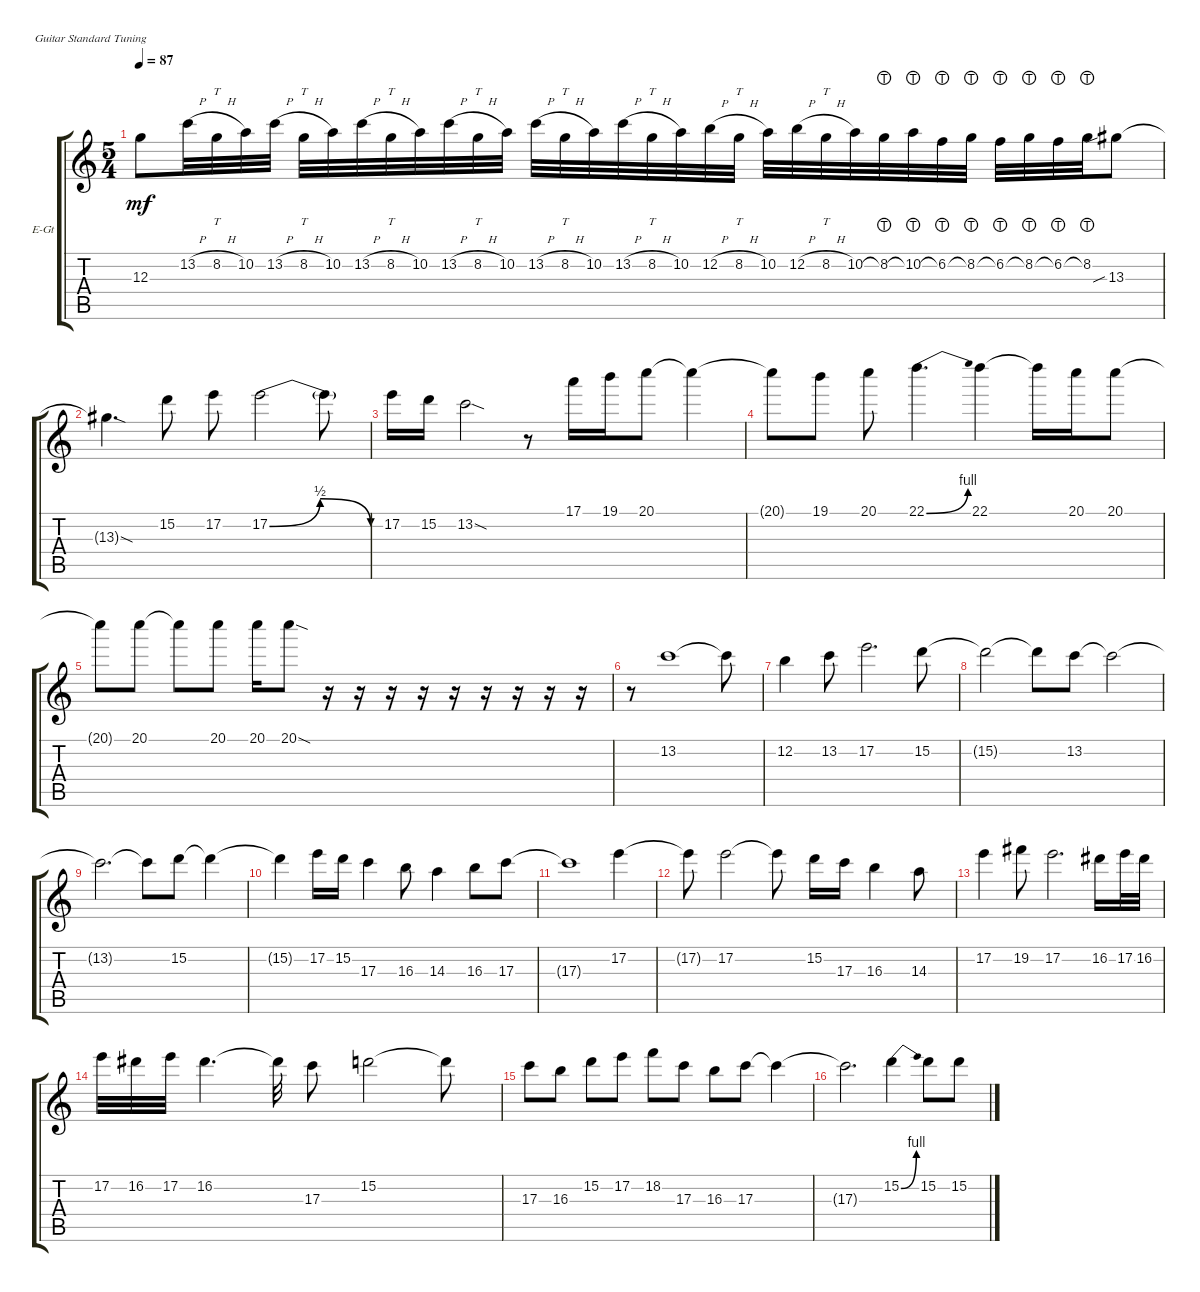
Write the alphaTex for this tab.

\defaultSystemsLayout 4
\bracketExtendMode groupsimilarinstruments
\firstSystemTrackNameOrientation horizontal
\otherSystemsTrackNameOrientation horizontal
\track ("Main Guitar" "E-Gt") {instrument overdrivenguitar}
\staff {score tabs}
\tuning (E4 B3 G3 D3 A2 E2)
\ts (5 4)
\tempo 87
\clef g2
\ks c
12.3{t}.8{dy mf} 13.2{h}.32 8.2{h}.32{tt} 10.2.32 13.2{h}.32 8.2{h}.32{tt} 10.2.32 13.2{h}.32 8.2{h}.32{tt} 10.2.32 13.2{h}.32 8.2{h}.32{tt} 10.2.32 13.2{h}.32 8.2{h}.32{tt} 10.2.32 13.2{h}.32 8.2{h}.32{tt} 10.2.32 12.2{h}.32 8.2{h}.32{tt} 10.2.32 12.2{h}.32 8.2{h}.32{tt} 10.2.32 8.2{lht}.32 10.2{lht}.32 6.2{lht}.32 8.2{lht}.32 6.2{lht}.32 8.2{lht}.32 6.2{lht}.32 8.2{lht}.32 13.3{sib}.8 |
13.3{sod t}.4{d} 15.2.8 17.2.8 17.2{be (bendrelease 0 0 15 2 44.4 2 59.4 0)}.2 17.2{t}.8 |
17.2.16 15.2.16 13.2{sod}.2 r.8 17.1.16 19.1.16 20.1.8 20.1{t}.4 |
20.1{t}.8 19.1.8 20.1.8 22.1{be (bend 0 0 30.599999999999998 4)}.4{d} 22.1.4 22.1{t}.16 20.1.16 20.1.8 |
20.1{t}.8 20.1.8 20.1{t}.8 20.1.8 20.1.16 20.1{sod}.8 r.16 r.16 r.16 r.16 r.16 r.16 r.16 r.16 r.16 |
r.8 13.2.1 13.2{t}.8 |
12.2.4 13.2.8 17.2.2{d} 15.2.8 |
15.2{t}.2 15.2{t}.8 13.2.8 13.2{t}.2 |
13.2{t}.2{d} 13.2{t}.8 15.2.8 15.2{t}.4 |
15.2{t}.4 17.2.16 15.2.16 17.3.4 16.3.8 14.3.4 16.3.8 17.3.8 |
17.3{t}.1 17.2.4 |
17.2{t}.8 17.2.2 17.2{t}.8 15.2.16 17.3.16 16.3.4 14.3.8 |
17.2.4 19.2.8 17.2.2{d} 16.2.16 17.2.32 16.2.32 |
17.2.32 16.2.32 17.2.32 16.2.4{d} 16.2{t}.32 17.3.8 15.2.2 15.2{t}.8 |
17.3.8 16.3.8 15.2.8 17.2.8 18.2.8 17.3.8 16.3.8 17.3.8 17.3{t}.4 |
17.3{t}.2{d} 15.2{be (bend 0 0 29.4 4)}.4 15.2.8 15.2.8
